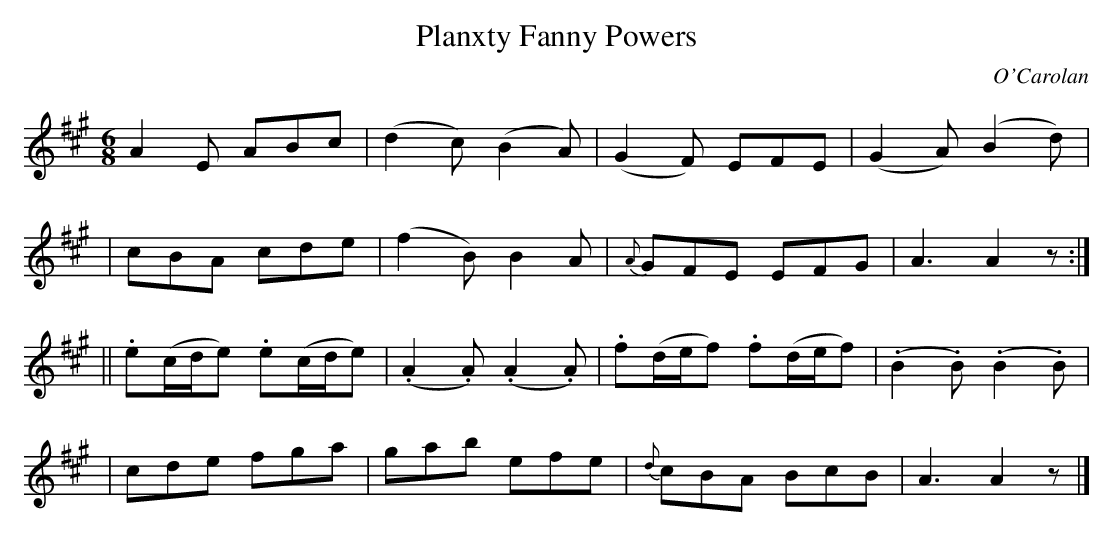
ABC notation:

X:1
T: Planxty Fanny Powers
C: O'Carolan
M: 6/8
L: 1/8
K: A
A2E ABc | k(d2c) k(B2A) | k(G2F) EFE | k(G2A) k(B2d) |
| cBA cde | k(f2B) B2A | {A}GFE EFG | A3 A2z :|
|| .e(c/d/e) .e(c/d/e) | (.A2.A) (.A2.A) | .f(d/e/f) .f(d/e/f) | (.B2.B) (.B2.B) |
| cde fga | gab efe | {d}cBA BcB | A3 A2z|]
